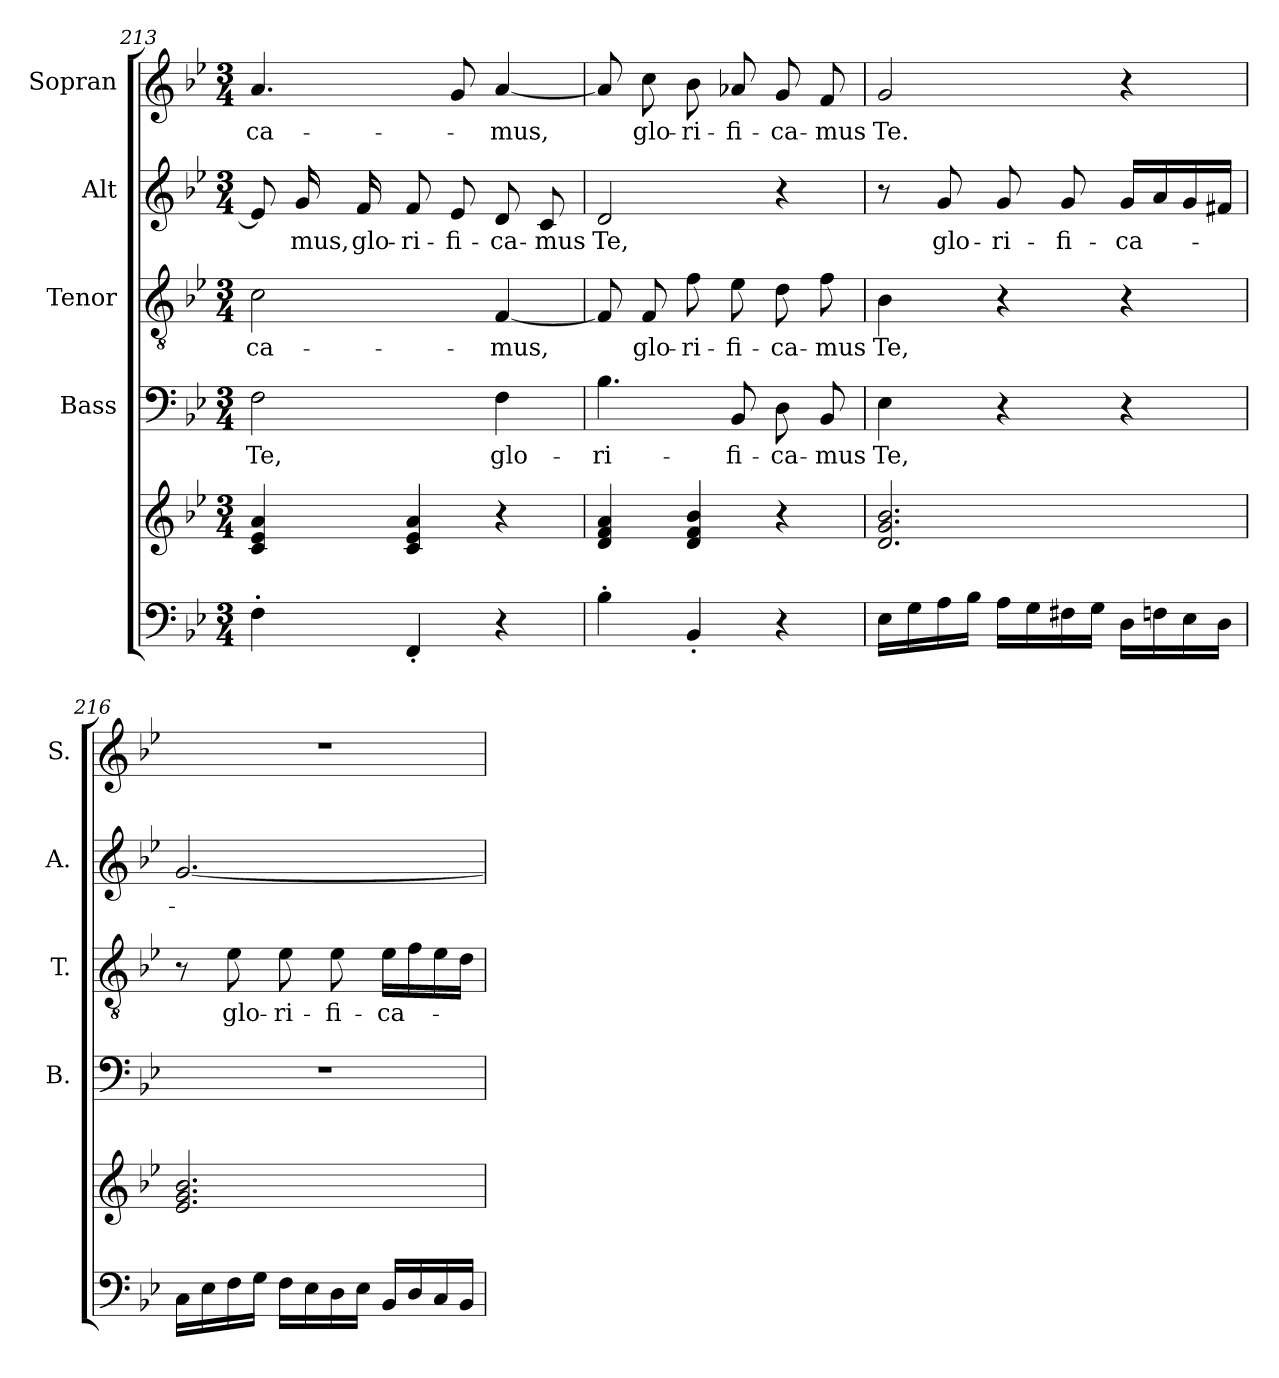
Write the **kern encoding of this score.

**kern	**kern	**kern	**text	**kern	**text	**kern	**text	**kern	**text
*part5	*part5	*part4	*part4	*part3	*part3	*part2	*part2	*part1	*part1
*staff6	*staff5	*staff4	*staff4	*staff3	*staff3	*staff2	*staff2	*staff1	*staff1
*	*	*I"Bass	*	*I"Tenor	*	*I"Alt	*	*I"Sopran	*
*	*	*I'B.	*	*I'T.	*	*I'A.	*	*I'S.	*
*clefF4	*clefG2	*clefF4	*	*clefGv2	*	*clefG2	*	*clefG2	*
*k[b-e-]	*k[b-e-]	*k[b-e-]	*	*k[b-e-]	*	*k[b-e-]	*	*k[b-e-]	*
*B-:	*B-:	*B-:	*	*B-:	*	*B-:	*	*B-:	*
*M3/4	*M3/4	*M3/4	*	*M3/4	*	*M3/4	*	*M3/4	*
=213	=213	=213	=213	=213	=213	=213	=213	=213	=213
!	!	!	!LO:LY:b	!	!LO:LY:b	!	!	!	!LO:LY:b
4F'>\	4c/ 4e-/ 4a/	2F\	Te,	2c\	-ca-	8e-/]	.	4.a/	-ca-
!	!	!	!	!	!	!	!LO:LY:b	!	!
.	.	.	.	.	.	16g/	-mus,	.	.
!	!	!	!	!	!	!	!LO:LY:b	!	!
.	.	.	.	.	.	16f/	glo-	.	.
!	!	!	!	!	!	!	!LO:LY:b	!	!
4FF'</	4c/ 4e-/ 4a/	.	.	.	.	8f/	-ri-	.	.
!	!	!	!	!	!	!	!LO:LY:b	!	!
.	.	.	.	.	.	8e-/	-fi-	8g/	.
!	!	!	!LO:LY:b	!	!LO:LY:b	!	!LO:LY:b	!	!LO:LY:b
4r	4r	4F\	glo-	[4F/	-mus,	8d/	-ca-	[4a/	-mus,
!	!	!	!	!	!	!	!LO:LY:b	!	!
.	.	.	.	.	.	8c/	-mus	.	.
=214	=214	=214	=214	=214	=214	=214	=214	=214	=214
!	!	!	!LO:LY:b	!	!	!	!LO:LY:b	!	!
4B-'>\	4d/ 4f/ 4a/	4.B-\	-ri-	8F/]	.	2d/	Te,	8a/]	.
!	!	!	!	!	!LO:LY:b	!	!	!	!LO:LY:b
.	.	.	.	8F/	glo-	.	.	8cc\	glo-
!	!	!	!	!	!LO:LY:b	!	!	!	!LO:LY:b
4BB-'</	4d/ 4f/ 4b-/	.	.	8f\	-ri-	.	.	8b-\	-ri-
!	!	!	!LO:LY:b	!	!LO:LY:b	!	!	!	!LO:LY:b
.	.	8BB-/	-fi-	8e-\	-fi-	.	.	8a-X/	-fi-
!	!	!	!LO:LY:b	!	!LO:LY:b	!	!	!	!LO:LY:b
4r	4r	8D\	-ca-	8d\	-ca-	4r	.	8g/	-ca-
!	!	!	!LO:LY:b	!	!LO:LY:b	!	!	!	!LO:LY:b
.	.	8BB-/	-mus	8f\	-mus	.	.	8f/	-mus
=215	=215	=215	=215	=215	=215	=215	=215	=215	=215
!	!	!	!LO:LY:b	!	!LO:LY:b	!	!	!	!LO:LY:b
16E-\LL	2.d/ 2.g/ 2.b-/	4E-\	Te,	4B-\	Te,	8r	.	2g/	Te.
16G\	.	.	.	.	.	.	.	.	.
!	!	!	!	!	!	!	!LO:LY:b	!	!
16A\	.	.	.	.	.	8g/	glo-	.	.
16B-\JJ	.	.	.	.	.	.	.	.	.
!	!	!	!	!	!	!	!LO:LY:b	!	!
16A\LL	.	4r	.	4r	.	8g/	-ri-	.	.
16G\	.	.	.	.	.	.	.	.	.
!	!	!	!	!	!	!	!LO:LY:b	!	!
16F#X\	.	.	.	.	.	8g/	-fi-	.	.
16G\JJ	.	.	.	.	.	.	.	.	.
!	!	!	!	!	!	!	!LO:LY:b	!	!
16D\LL	.	4r	.	4r	.	16g/LL	-ca-	4r	.
16Fn\	.	.	.	.	.	16a/	.	.	.
16E-\	.	.	.	.	.	16g/	.	.	.
16D\JJ	.	.	.	.	.	16f#X/JJ	.	.	.
!!LO:PB:g=z
=216	=216	=216	=216	=216	=216	=216	=216	=216	=216
16C\LL	2.e-/ 2.g/ 2.b-/	2.r	.	8r	.	[2.g/	.	2.r	.
16E-\	.	.	.	.	.	.	.	.	.
!	!	!	!	!	!LO:LY:b	!	!	!	!
16F\	.	.	.	8e-\	glo-	.	.	.	.
16G\JJ	.	.	.	.	.	.	.	.	.
!	!	!	!	!	!LO:LY:b	!	!	!	!
16F\LL	.	.	.	8e-\	-ri-	.	.	.	.
16E-\	.	.	.	.	.	.	.	.	.
!	!	!	!	!	!LO:LY:b	!	!	!	!
16D\	.	.	.	8e-\	-fi-	.	.	.	.
16E-\JJ	.	.	.	.	.	.	.	.	.
!	!	!	!	!	!LO:LY:b	!	!	!	!
16BB-/LL	.	.	.	16e-\LL	-ca-	.	.	.	.
16D/	.	.	.	16f\	.	.	.	.	.
16C/	.	.	.	16e-\	.	.	.	.	.
16BB-/JJ	.	.	.	16d\JJ	.	.	.	.	.
=	=	=	=	=	=	=	=	=	=
*-	*-	*-	*-	*-	*-	*-	*-	*-	*-
